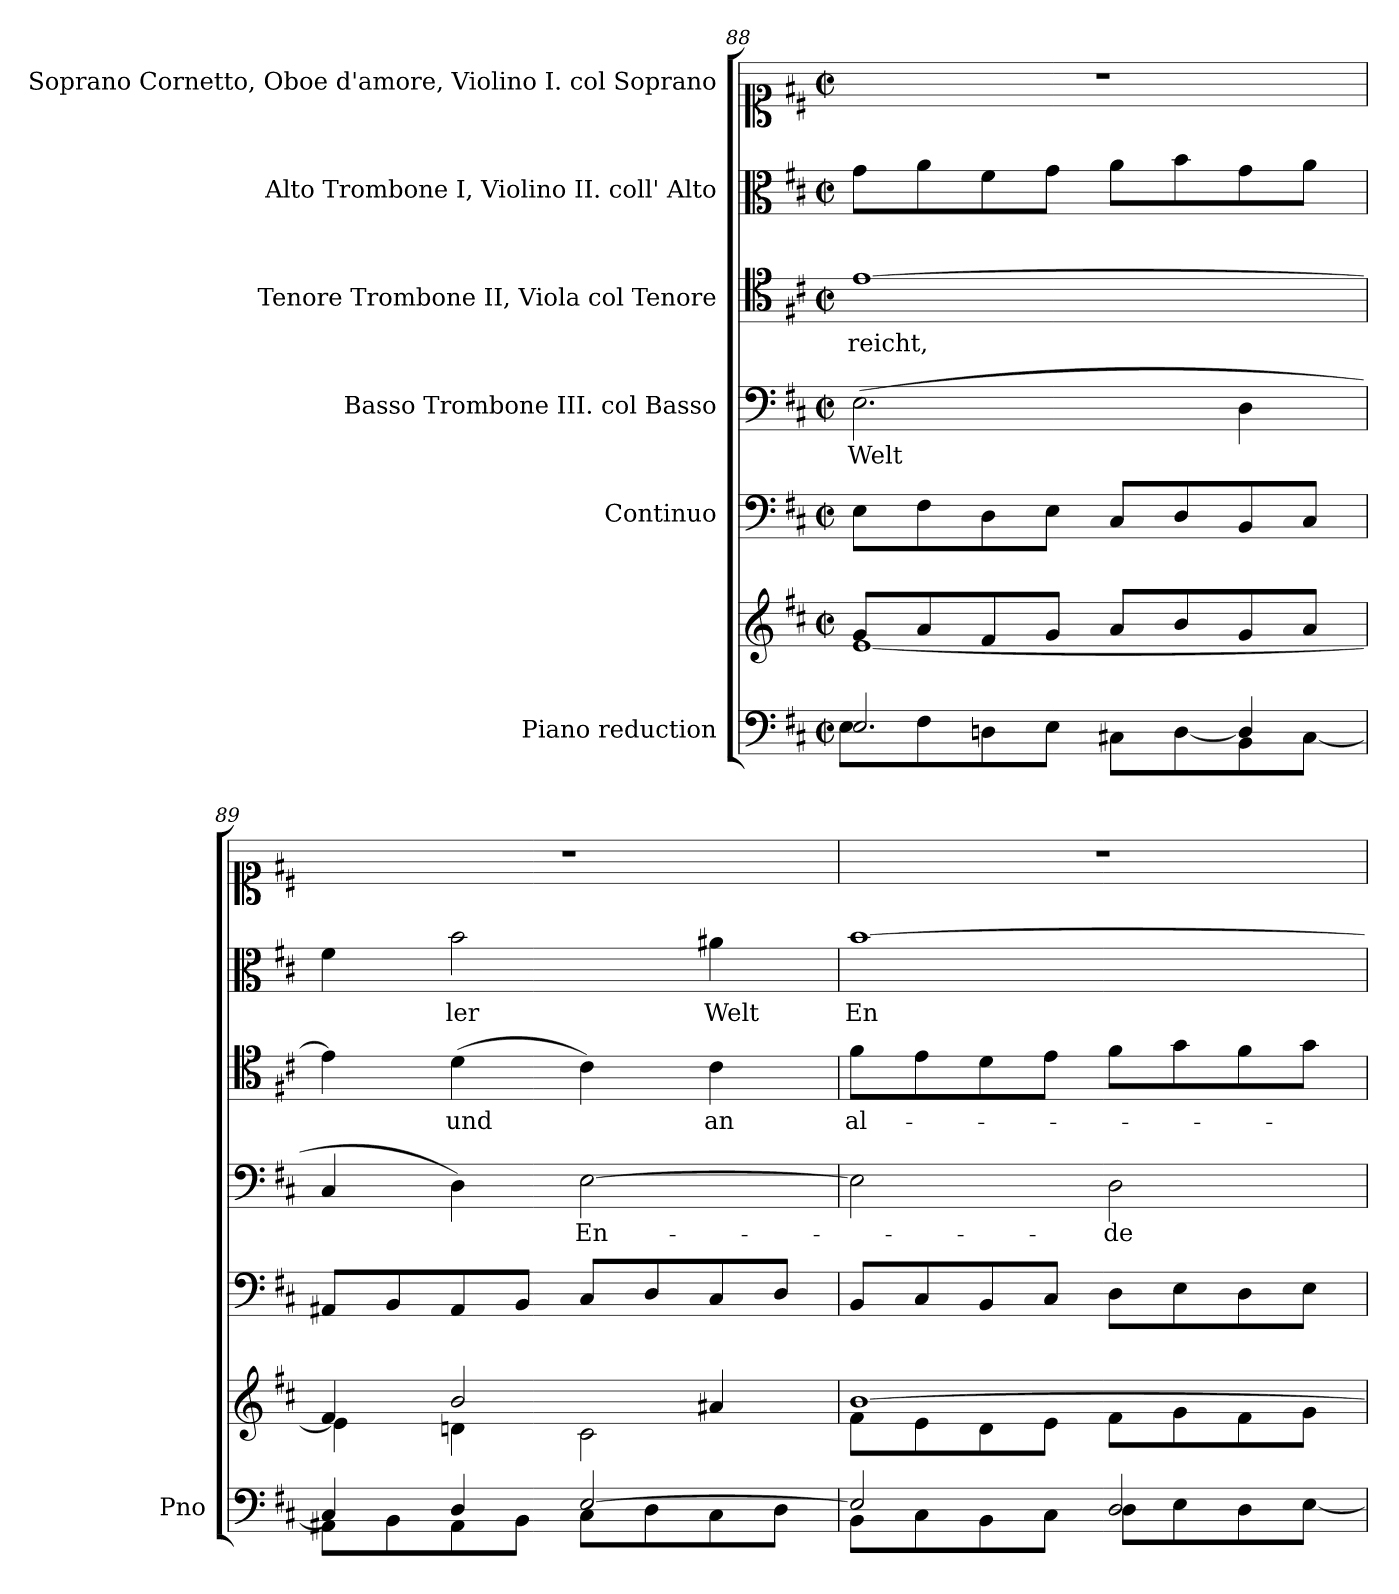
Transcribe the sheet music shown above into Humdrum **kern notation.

**kern	**kern	**kern	**kern	**text	**kern	**text	**kern	**text	**kern
*part6	*part6	*part5	*part4	*part4	*part3	*part3	*part2	*part2	*part1
*staff7	*staff6	*staff5	*staff4	*staff4	*staff3	*staff3	*staff2	*staff2	*staff1
*I"Piano reduction	*	*I"Continuo	*I"Basso  Trombone III. col Basso	*	*I"Tenore Trombone II, Viola col Tenore	*	*I"Alto Trombone I, Violino II.  coll' Alto	*	*I"Soprano Cornetto, Oboe d'amore, Violino I. col Soprano
*I'Pno	*	*	*	*	*	*	*	*	*
*clefF4	*clefG2	*clefF4	*clefF4	*	*clefC4	*	*clefC3	*	*clefC1
*k[f#c#]	*k[f#c#]	*k[f#c#]	*k[f#c#]	*	*k[f#c#]	*	*k[f#c#]	*	*k[f#c#]
*M2/2	*M2/2	*M2/2	*M2/2	*	*M2/2	*	*M2/2	*	*M2/2
*met(c|)	*met(c|)	*met(c|)	*met(c|)	*	*met(c|)	*	*met(c|)	*	*met(c|)
=88	=88	=88	=88	=88	=88	=88	=88	=88	=88
*^	*^	*	*	*	*	*	*	*	*
!	!	!	!	!	!	!LO:LY:b	!	!LO:LY:b	!	!	!
2.E/	8E\L	8g/L	[1e	8E\L	(>2.E\	Welt	[1e	reicht,	8g\L	.	1r
.	8F#\	8a/	.	8F#\	.	.	.	.	8a\	.	.
.	8Dn\	8f#/	.	8D\	.	.	.	.	8f#\	.	.
.	8E\J	8g/J	.	8E\J	.	.	.	.	8g\J	.	.
.	8C#X\L	8a/L	.	8C#/L	.	.	.	.	8a\L	.	.
.	[8D\	8b/	.	8D/	.	.	.	.	8b\	.	.
4D/]	8BB\	8g/	.	8BB/	4D\	.	.	.	8g\	.	.
.	[8C#\J	8a/J	.	8C#/J	.	.	.	.	8a\J	.	.
=89	=89	=89	=89	=89	=89	=89	=89	=89	=89	=89	=89
4C#/]	8AA#X\L	4f#/	4e\]	8AA#X/L	4C#/	.	4e\]	.	4f#\	.	1r
.	8BB\	.	.	8BB/	.	.	.	.	.	.	.
!	!	!	!	!	!	!	!	!LO:LY:b	!	!LO:LY:b	!
4D/	8AA#\	2b/	4dn\	8AA#/	4D\)	.	(>4d\	und	2b\	-ler	.
.	8BB\J	.	.	8BB/J	.	.	.	.	.	.	.
!	!	!	!	!	!	!LO:LY:b	!	!	!	!	!
[2E/	8C#\L	.	2c#\	8C#/L	[2E\	En-	4c#\)	.	.	.	.
.	8D\	.	.	8D/	.	.	.	.	.	.	.
!	!	!	!	!	!	!	!	!LO:LY:b	!	!LO:LY:b	!
.	8C#\	4a#X/	.	8C#/	.	.	4c#\	an	4a#X\	Welt	.
.	8D\J	.	.	8D/J	.	.	.	.	.	.	.
=90	=90	=90	=90	=90	=90	=90	=90	=90	=90	=90	=90
!	!	!	!	!	!	!	!	!LO:LY:b	!	!LO:LY:b	!
2E/]	8BB\L	[1b	8f#\L	8BB/L	2E\]	.	8f#\L	al-	[1b	En-	1r
.	8C#\	.	8e\	8C#/	.	.	8e\	.	.	.	.
.	8BB\	.	8d\	8BB/	.	.	8d\	.	.	.	.
.	8C#\J	.	8e\J	8C#/J	.	.	8e\J	.	.	.	.
!	!	!	!	!	!	!LO:LY:b	!	!	!	!	!
2D/	8D\L	.	8f#\L	8D\L	2D\	-de	8f#\L	.	.	.	.
.	8E\	.	8g\	8E\	.	.	8g\	.	.	.	.
.	8D\	.	8f#\	8D\	.	.	8f#\	.	.	.	.
.	[8E\J	.	8g\J	8E\J	.	.	8g\J	.	.	.	.
*v	*v	*	*	*	*	*	*	*	*	*	*
*	*v	*v	*	*	*	*	*	*	*	*
=	=	=	=	=	=	=	=	=	=
*-	*-	*-	*-	*-	*-	*-	*-	*-	*-
